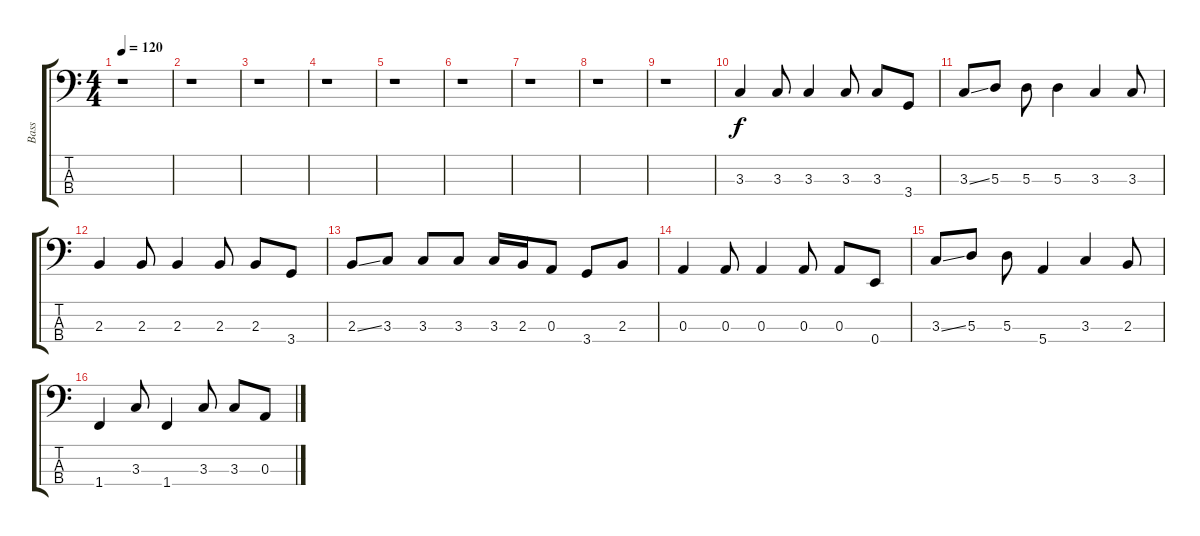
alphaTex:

\track ("Bass" "Bass") {instrument electricbassfinger}
\staff {score tabs}
\tuning (G2 D2 A1 E1) {hide}
\ts (4 4)
\tempo 120
\clef f4
\ks c
r.1{dy f instrument electricbassfinger} |
r.1 |
r.1 |
r.1 |
r.1 |
r.1 |
r.1 |
r.1 |
r.1 |
3.3.4 3.3.8 3.3.4 3.3.8 3.3.8 3.4.8 |
3.3{ss}.8 5.3.8 5.3.8 5.3.4 3.3.4 3.3.8 |
2.3.4 2.3.8 2.3.4 2.3.8 2.3.8 3.4.8 |
2.3{ss}.8 3.3.8 3.3.8 3.3.8 3.3.16 2.3.16 0.3.8 3.4.8 2.3.8 |
0.3.4 0.3.8 0.3.4 0.3.8 0.3.8 0.4.8 |
3.3{ss}.8 5.3.8 5.3.8 5.4.4 3.3.4 2.3.8 |
1.4.4 3.3.8 1.4.4 3.3.8 3.3.8 0.3.8
